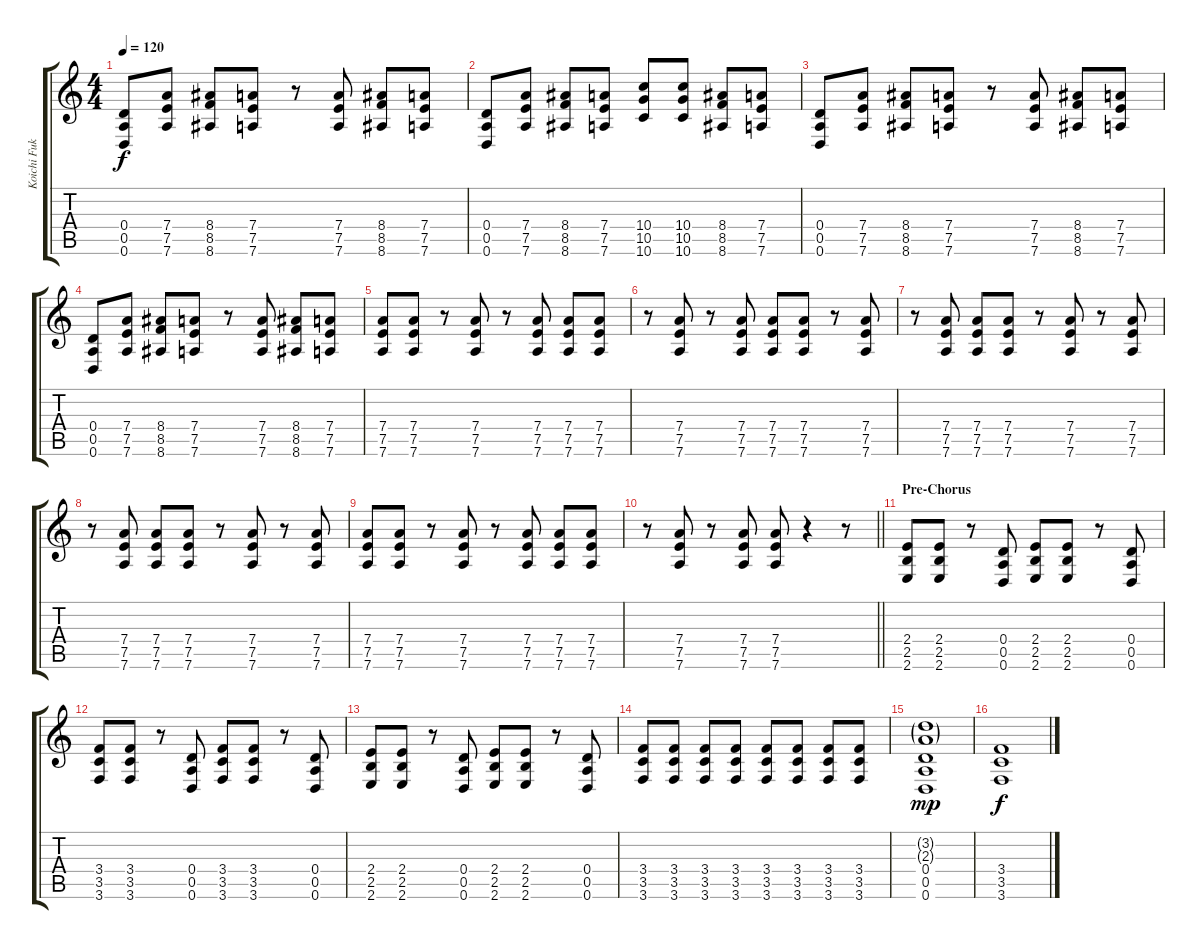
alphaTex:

\track ("Koichi Fukuda" "Koichi Fuk") {instrument distortionguitar}
\staff {score tabs}
\tuning (E4 B3 G3 D3 A2 D2) {hide}
\ts (4 4)
\tempo 120
\clef g2
\ks c
(0.4 0.5 0.6).8{dy f} (7.4 7.5 7.6).8 (8.4 8.5 8.6).8 (7.4 7.5 7.6).8 r.8 (7.4 7.5 7.6).8 (8.4 8.5 8.6).8 (7.4 7.5 7.6).8 |
(0.4 0.5 0.6).8 (7.4 7.5 7.6).8 (8.4 8.5 8.6).8 (7.4 7.5 7.6).8 (10.4 10.5 10.6).8 (10.4 10.5 10.6).8 (8.4 8.5 8.6).8 (7.4 7.5 7.6).8 |
(0.4 0.5 0.6).8 (7.4 7.5 7.6).8 (8.4 8.5 8.6).8 (7.4 7.5 7.6).8 r.8 (7.4 7.5 7.6).8 (8.4 8.5 8.6).8 (7.4 7.5 7.6).8 |
(0.4 0.5 0.6).8 (7.4 7.5 7.6).8 (8.4 8.5 8.6).8 (7.4 7.5 7.6).8 r.8 (7.4 7.5 7.6).8 (8.4 8.5 8.6).8 (7.4 7.5 7.6).8 |
(7.4 7.5 7.6).8 (7.4 7.5 7.6).8 r.8 (7.4 7.5 7.6).8 r.8 (7.4 7.5 7.6).8 (7.4 7.5 7.6).8 (7.4 7.5 7.6).8 |
r.8 (7.4 7.5 7.6).8 r.8 (7.4 7.5 7.6).8 (7.4 7.5 7.6).8 (7.4 7.5 7.6).8 r.8 (7.4 7.5 7.6).8 |
r.8 (7.4 7.5 7.6).8 (7.4 7.5 7.6).8 (7.4 7.5 7.6).8 r.8 (7.4 7.5 7.6).8 r.8 (7.4 7.5 7.6).8 |
r.8 (7.4 7.5 7.6).8 (7.4 7.5 7.6).8 (7.4 7.5 7.6).8 r.8 (7.4 7.5 7.6).8 r.8 (7.4 7.5 7.6).8 |
(7.4 7.5 7.6).8 (7.4 7.5 7.6).8 r.8 (7.4 7.5 7.6).8 r.8 (7.4 7.5 7.6).8 (7.4 7.5 7.6).8 (7.4 7.5 7.6).8 |
\barLineRight lightlight
r.8 (7.4 7.5 7.6).8 r.8 (7.4 7.5 7.6).8 (7.4 7.5 7.6).8 r.4 r.8 |
\section ("" "Pre-Chorus")
(2.4 2.5 2.6).8 (2.4 2.5 2.6).8 r.8 (0.4 0.5 0.6).8 (2.4 2.5 2.6).8 (2.4 2.5 2.6).8 r.8 (0.4 0.5 0.6).8 |
(3.4 3.5 3.6).8 (3.4 3.5 3.6).8 r.8 (0.4 0.5 0.6).8 (3.4 3.5 3.6).8 (3.4 3.5 3.6).8 r.8 (0.4 0.5 0.6).8 |
(2.4 2.5 2.6).8 (2.4 2.5 2.6).8 r.8 (0.4 0.5 0.6).8 (2.4 2.5 2.6).8 (2.4 2.5 2.6).8 r.8 (0.4 0.5 0.6).8 |
(3.4 3.5 3.6).8 (3.4 3.5 3.6).8 (3.4 3.5 3.6).8 (3.4 3.5 3.6).8 (3.4 3.5 3.6).8 (3.4 3.5 3.6).8 (3.4 3.5 3.6).8 (3.4 3.5 3.6).8 |
(3.2{g} 2.3{g} 0.4 0.5 0.6).1{dy mp} |
(3.4 3.5 3.6).1{dy f}
